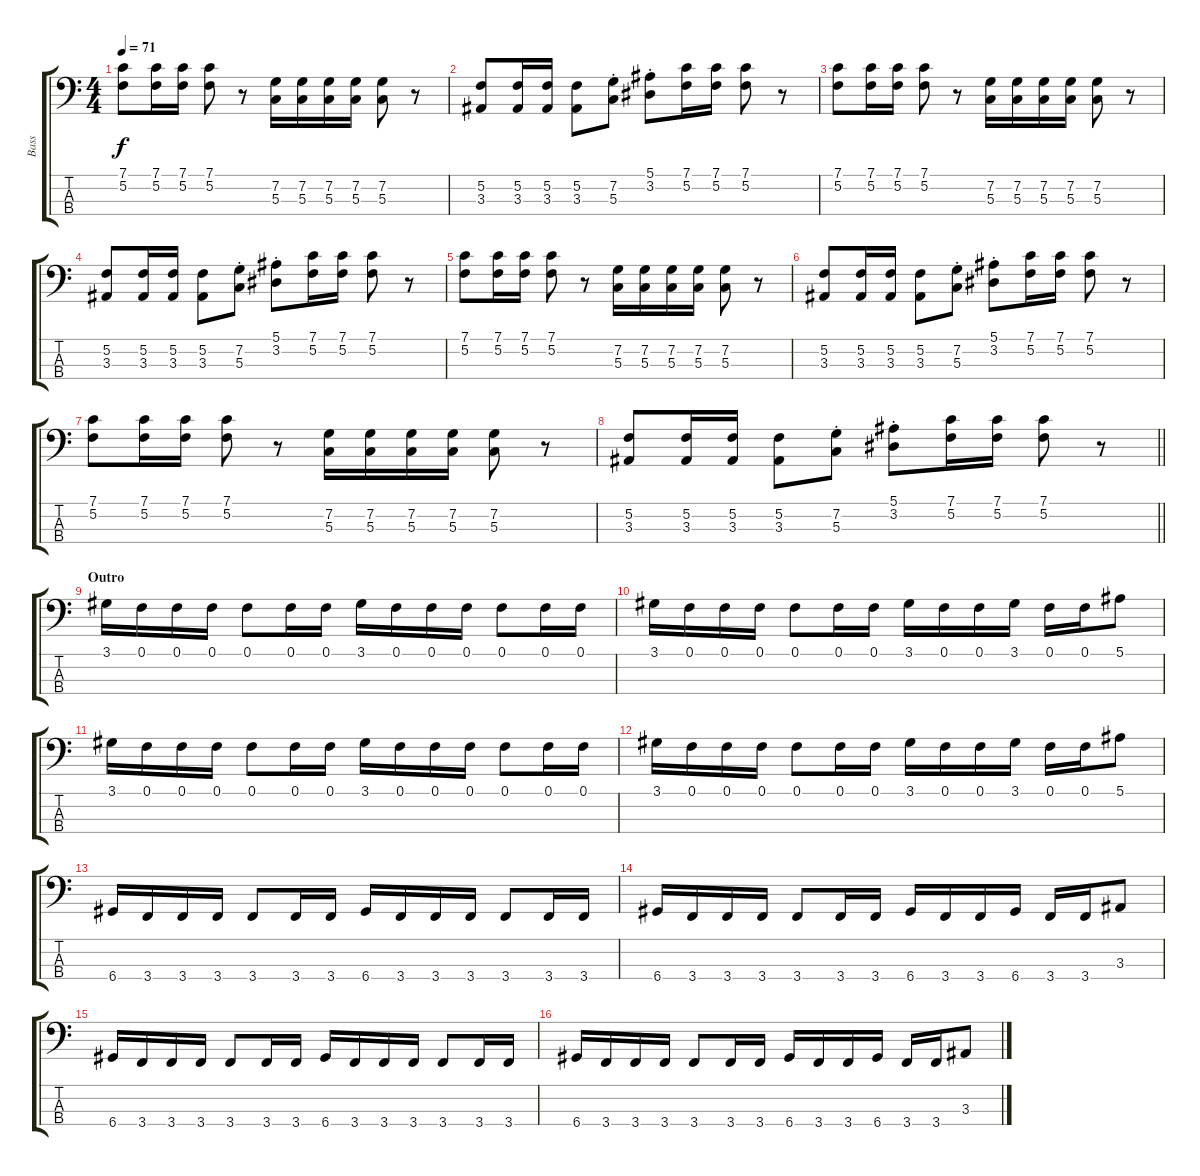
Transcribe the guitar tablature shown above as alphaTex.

\track ("Bass" "Bass") {instrument electricbassfinger}
\staff {score tabs}
\tuning (F2 C2 G1 D1) {hide}
\ts (4 4)
\tempo 71
\clef f4
\ks c
(7.1 5.2).8{dy f} (7.1 5.2).16 (7.1 5.2).16 (7.1 5.2).8 r.8 (7.2 5.3).16 (7.2 5.3).16 (7.2 5.3).16 (7.2 5.3).16 (7.2 5.3).8 r.8 |
(5.2 3.3).8 (5.2 3.3).16 (5.2 3.3).16 (5.2 3.3).8 (7.2{st} 5.3{st}).8 (5.1{st} 3.2{st}).8 (7.1 5.2).16 (7.1 5.2).16 (7.1 5.2).8 r.8 |
(7.1 5.2).8 (7.1 5.2).16 (7.1 5.2).16 (7.1 5.2).8 r.8 (7.2 5.3).16 (7.2 5.3).16 (7.2 5.3).16 (7.2 5.3).16 (7.2 5.3).8 r.8 |
(5.2 3.3).8 (5.2 3.3).16 (5.2 3.3).16 (5.2 3.3).8 (7.2{st} 5.3{st}).8 (5.1{st} 3.2{st}).8 (7.1 5.2).16 (7.1 5.2).16 (7.1 5.2).8 r.8 |
(7.1 5.2).8 (7.1 5.2).16 (7.1 5.2).16 (7.1 5.2).8 r.8 (7.2 5.3).16 (7.2 5.3).16 (7.2 5.3).16 (7.2 5.3).16 (7.2 5.3).8 r.8 |
(5.2 3.3).8 (5.2 3.3).16 (5.2 3.3).16 (5.2 3.3).8 (7.2{st} 5.3{st}).8 (5.1{st} 3.2{st}).8 (7.1 5.2).16 (7.1 5.2).16 (7.1 5.2).8 r.8 |
(7.1 5.2).8 (7.1 5.2).16 (7.1 5.2).16 (7.1 5.2).8 r.8 (7.2 5.3).16 (7.2 5.3).16 (7.2 5.3).16 (7.2 5.3).16 (7.2 5.3).8 r.8 |
\barLineRight lightlight
(5.2 3.3).8 (5.2 3.3).16 (5.2 3.3).16 (5.2 3.3).8 (7.2{st} 5.3{st}).8 (5.1{st} 3.2{st}).8 (7.1 5.2).16 (7.1 5.2).16 (7.1 5.2).8 r.8 |
\section ("" "Outro")
3.1.16 0.1.16 0.1.16 0.1.16 0.1.8 0.1.16 0.1.16 3.1.16 0.1.16 0.1.16 0.1.16 0.1.8 0.1.16 0.1.16 |
3.1.16 0.1.16 0.1.16 0.1.16 0.1.8 0.1.16 0.1.16 3.1.16 0.1.16 0.1.16 3.1.16 0.1.16 0.1.16 5.1.8 |
3.1.16 0.1.16 0.1.16 0.1.16 0.1.8 0.1.16 0.1.16 3.1.16 0.1.16 0.1.16 0.1.16 0.1.8 0.1.16 0.1.16 |
3.1.16 0.1.16 0.1.16 0.1.16 0.1.8 0.1.16 0.1.16 3.1.16 0.1.16 0.1.16 3.1.16 0.1.16 0.1.16 5.1.8 |
6.4.16 3.4.16 3.4.16 3.4.16 3.4.8 3.4.16 3.4.16 6.4.16 3.4.16 3.4.16 3.4.16 3.4.8 3.4.16 3.4.16 |
6.4.16 3.4.16 3.4.16 3.4.16 3.4.8 3.4.16 3.4.16 6.4.16 3.4.16 3.4.16 6.4.16 3.4.16 3.4.16 3.3.8 |
6.4.16 3.4.16 3.4.16 3.4.16 3.4.8 3.4.16 3.4.16 6.4.16 3.4.16 3.4.16 3.4.16 3.4.8 3.4.16 3.4.16 |
6.4.16 3.4.16 3.4.16 3.4.16 3.4.8 3.4.16 3.4.16 6.4.16 3.4.16 3.4.16 6.4.16 3.4.16 3.4.16 3.3.8
